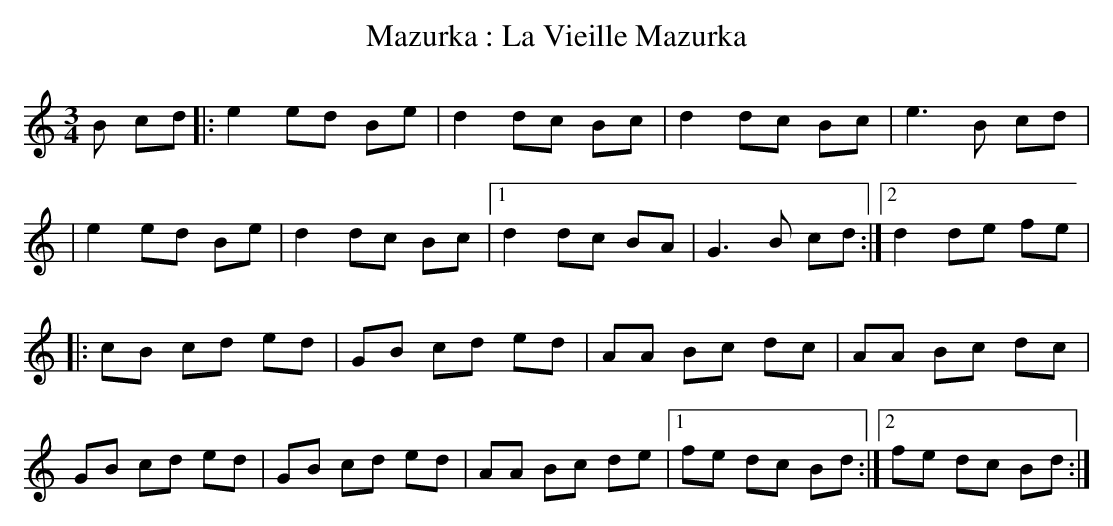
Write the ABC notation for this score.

X:1
T:Mazurka : La Vieille Mazurka
M:3/4
L:1/8
K:C
B cd|: e2 ed  Be|d2 dc Bc|d2 dc Bc|e3  B cd|
|e2 ed  Be|d2 dc Bc|1d2 dc BA|G3  B cd:|2d2 de fe|
|:cB cd ed|GB cd ed|AA Bc dc|AA Bc dc|
GB cd ed|GB cd ed|AA Bc de|1fe dc Bd:|2fe dc Bd:|
